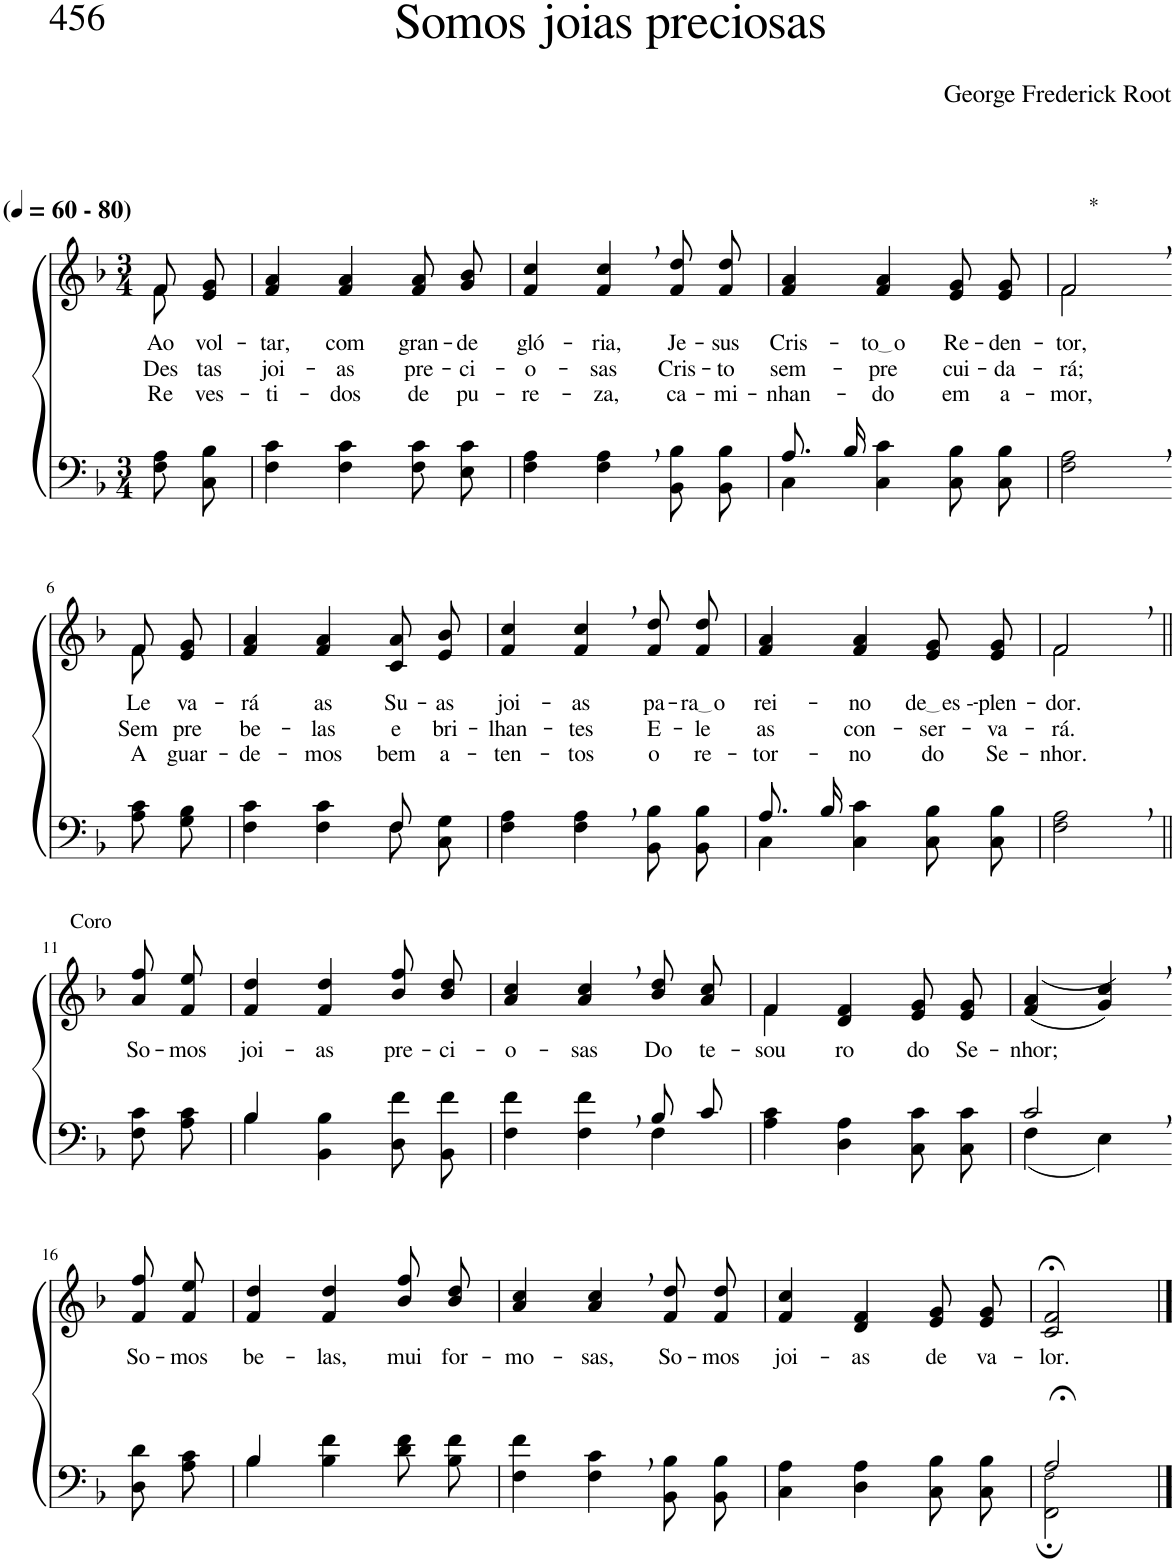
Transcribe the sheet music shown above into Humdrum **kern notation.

**kern	**kern	**text	**text	**text
*part2	*part1	*part1	*part1	*part1
*staff2	*staff1	*staff1	*staff1	*staff1
*I"Parte III e IV	*I"Parte I e II	*	*	*
*clefF4	*clefG2	*	*	*
*Trd1c2	*Trd1c2	*	*	*
*k[b-]	*k[b-]	*	*	*
*M3/4	*M3/4	*	*	*
*MM60	*MM60	*	*	*
=1	=1	=1	=1	=1
!	!LO:TX:a:B:t=(	!	!	!
!	!LO:TX:a:B:t=- 80)	!	!	!
!	!	!LO:LY:b	!LO:LY:b	!LO:LY:b
*	*^	*	*	*
8F\ 8A\L	8f\	8f/L	Ao	Des-	Re-
!	!	!	!LO:LY:b	!LO:LY:b	!LO:LY:b
8C\ 8B-\J	8ryy	8e/ 8g/J	vol-	-tas	-ves-
=2	=2	=2	=2	=2	=2
!	!	!	!LO:LY:b	!LO:LY:b	!LO:LY:b
*	*v	*v	*	*	*
4F\ 4c\	4f/ 4a/	-tar,	joi-	-ti-
!	!	!LO:LY:b	!LO:LY:b	!LO:LY:b
4F\ 4c\	4f/ 4a/	com	-as	-dos
!	!	!LO:LY:b	!LO:LY:b	!LO:LY:b
8F\ 8c\L	8f/ 8a/L	gran-	pre-	de
!	!	!LO:LY:b	!LO:LY:b	!LO:LY:b
8E\ 8c\J	8g/ 8b-/J	-de	-ci-	pu-
=3	=3	=3	=3	=3
!	!	!LO:LY:b	!LO:LY:b	!LO:LY:b
4F\ 4A\	4f/ 4cc/	gló-	-o-	-re-
!	!	!LO:LY:b	!LO:LY:b	!LO:LY:b
4F\, 4A\,	4f/, 4cc/,	-ria,	-sas	-za,
!	!	!LO:LY:b	!LO:LY:b	!LO:LY:b
8BB-\ 8B-\L	8f/ 8dd/L	Je-	Cris-	ca-
!	!	!LO:LY:b	!LO:LY:b	!LO:LY:b
8BB-\ 8B-\J	8f/ 8dd/J	-sus	-to	-mi-
=4	=4	=4	=4	=4
*^	*	*	*	*
!	!	!	!LO:LY:b	!LO:LY:b	!LO:LY:b
8.A/L	4C\	4f/ 4a/	Cris-	sem-	-nhan-
16B-/Jk	.	.	.	.	.
!	!	!	!LO:LY:b	!LO:LY:b	!LO:LY:b
4ryy	4C\ 4c\	4f/ 4a/	to o	-pre	-do
!	!	!	!LO:LY:b	!LO:LY:b	!LO:LY:b
4ryy	8C\ 8B-\L	8e/ 8g/L	Re-	cui-	em
!	!	!	!LO:LY:b	!LO:LY:b	!LO:LY:b
.	8C\ 8B-\J	8e/ 8g/J	-den-	-da-	a-
=5	=5	=5	=5	=5	=5
!	!	!LO:TX:a:t=*	!	!	!
!	!	!	!LO:LY:b	!LO:LY:b	!LO:LY:b
*v	*v	*^	*	*	*
2F\, 2A\,	2f,\	2f/	-tor,	-rá;	-mor,
!!LO:LB:g=z	!!
=6-	=6-	=6-	=6-	=6-	=6-
!	!	!	!LO:LY:b	!LO:LY:b	!LO:LY:b
8A\ 8c\L	8f\	8f/L	Le-	Sem-	A-
!	!	!	!LO:LY:b	!LO:LY:b	!LO:LY:b
8G\ 8B-\J	8ryy	8e/ 8g/J	-va-	-pre	-guar-
=7	=7	=7	=7	=7	=7
*^	*	*	*	*	*
!	!	!	!	!LO:LY:b	!LO:LY:b	!LO:LY:b
*	*	*v	*v	*	*	*
4F\ 4c\	2ryy	4f/ 4a/	-rá	be-	-de-
!	!	!	!LO:LY:b	!LO:LY:b	!LO:LY:b
4F\ 4c\	.	4f/ 4a/	as	-las	-mos
!	!	!	!LO:LY:b	!LO:LY:b	!LO:LY:b
8F\L	8F/	8c/ 8a/L	Su-	e	bem
!	!	!	!LO:LY:b	!LO:LY:b	!LO:LY:b
8C\ 8G\J	8ryy	8e/ 8b-/J	-as	bri-	a-
=8	=8	=8	=8	=8	=8
!	!	!	!LO:LY:b	!LO:LY:b	!LO:LY:b
*v	*v	*	*	*	*
4F\ 4A\	4f/ 4cc/	joi-	-lhan-	-ten-
!	!	!LO:LY:b	!LO:LY:b	!LO:LY:b
4F\, 4A\,	4f/, 4cc/,	-as	-tes	-tos
!	!	!LO:LY:b	!LO:LY:b	!LO:LY:b
8BB-\ 8B-\L	8f/ 8dd/L	pa-	E-	o
!	!	!LO:LY:b	!LO:LY:b	!LO:LY:b
8BB-\ 8B-\J	8f/ 8dd/J	ra o	-le	re-
=9	=9	=9	=9	=9
*^	*	*	*	*
!	!	!	!LO:LY:b	!LO:LY:b	!LO:LY:b
8.A/L	4C\	4f/ 4a/	rei-	as	-tor-
16B-/Jk	.	.	.	.	.
!	!	!	!LO:LY:b	!LO:LY:b	!LO:LY:b
4ryy	4C\ 4c\	4f/ 4a/	-no	con-	-no
!	!	!	!LO:LY:b	!LO:LY:b	!LO:LY:b
4ryy	8C\ 8B-\L	8e/ 8g/L	de es -	-ser-	do
!	!	!	!LO:LY:b	!LO:LY:b	!LO:LY:b
.	8C\ 8B-\J	8e/ 8g/J	-plen-	-va-	Se-
=10	=10	=10	=10	=10	=10
!	!	!	!LO:LY:b	!LO:LY:b	!LO:LY:b
*v	*v	*^	*	*	*
2F\, 2A\,	2f,\	2f/	-dor.	-rá.	-nhor.
!!LO:LB:g=z
=11||	=11||	=11||	=11||	=11||	=11||
!	!LO:TX:a:t=Coro	!	!	!	!
!	!	!	!LO:LY:b	!	!
*	*v	*v	*	*	*
8F\ 8c\L	8a\ 8ff\L	So-	.	.
!	!	!LO:LY:b	!	!
8A\ 8c\J	8f\ 8ee\J	-mos	.	.
=12	=12	=12	=12	=12
*^	*	*	*	*
!	!	!	!LO:LY:b	!	!
4B-/	4B-\	4f/ 4dd/	joi-	.	.
!	!	!	!LO:LY:b	!	!
2ryy	4BB-\ 4B-\	4f/ 4dd/	-as	.	.
!	!	!	!LO:LY:b	!	!
.	8D\ 8f\L	8b-\ 8ff\L	pre-	.	.
!	!	!	!LO:LY:b	!	!
.	8BB-\ 8f\J	8b-\ 8dd\J	-ci-	.	.
=13	=13	=13	=13	=13	=13
!	!	!	!LO:LY:b	!	!
2ryy	4F\ 4f\	4a/ 4cc/	-o-	.	.
!	!	!	!LO:LY:b	!	!
.	4F\ 4f\	4a/, 4cc/,	-sas	.	.
!	!	!	!LO:LY:b	!	!
8B-/L	4F\	8b-\ 8dd\L	Do	.	.
!	!	!	!LO:LY:b	!	!
8c/J	.	8a\ 8cc\J	te-	.	.
*v	*v	*	*	*	*
=14	=14	=14	=14	=14
!	!	!LO:LY:b	!	!
*	*^	*	*	*
4A\ 4c\	4f\	4f/	-sou-	.	.
!	!	!	!LO:LY:b	!	!
4D\ 4A\	2ryy	4d/ 4f/	-ro	.	.
!	!	!	!LO:LY:b	!	!
8C\ 8c\L	.	8e/ 8g/L	do	.	.
!	!	!	!LO:LY:b	!	!
8C\ 8c\J	.	8e/ 8g/J	Se-	.	.
=15	=15	=15	=15	=15	=15
*^	*	*	*	*	*
!	!	!	!	!LO:LY:b	!	!
*	*	*v	*v	*	*	*
2c,/	(4F\	((4f/ 4a/	-nhor;	.	.
.	4E\)	4g/, 4cc/,))	.	.	.
!!LO:LB:g=z
=16-	=16-	=16-	=16-	=16-	=16-
!	!	!	!LO:LY:b	!	!
*v	*v	*	*	*	*
8D\ 8d\L	8f\ 8ff\L	So-	.	.
!	!	!LO:LY:b	!	!
8A\ 8c\J	8f\ 8ee\J	-mos	.	.
=17	=17	=17	=17	=17
*^	*	*	*	*
!	!	!	!LO:LY:b	!	!
4B-\	4B-/	4f/ 4dd/	be-	.	.
!	!	!	!LO:LY:b	!	!
4B-\ 4f\	2ryy	4f/ 4dd/	-las,	.	.
!	!	!	!LO:LY:b	!	!
8d\ 8f\L	.	8b-\ 8ff\L	mui	.	.
!	!	!	!LO:LY:b	!	!
8B-\ 8f\J	.	8b-\ 8dd\J	for-	.	.
*v	*v	*	*	*	*
=18	=18	=18	=18	=18
!	!	!LO:LY:b	!	!
4F\ 4f\	4a/ 4cc/	-mo-	.	.
!	!	!LO:LY:b	!	!
4F\, 4c\,	4a/, 4cc/,	-sas,	.	.
!	!	!LO:LY:b	!	!
8BB-\ 8B-\L	8f/ 8dd/L	So-	.	.
!	!	!LO:LY:b	!	!
8BB-\ 8B-\J	8f/ 8dd/J	-mos	.	.
=19	=19	=19	=19	=19
!	!	!LO:LY:b	!	!
4C\ 4A\	4f/ 4cc/	joi-	.	.
!	!	!LO:LY:b	!	!
4D\ 4A\	4d/ 4f/	-as	.	.
!	!	!LO:LY:b	!	!
8C\ 8B-\L	8e/ 8g/L	de	.	.
!	!	!LO:LY:b	!	!
8C\ 8B-\J	8e/ 8g/J	va-	.	.
=20	=20	=20	=20	=20
*^	*	*	*	*
!	!	!	!LO:LY:b	!	!
2A;</	2FF\; 2F!\;	2c/;< 2f/;<	-lor.	.	.
*v	*v	*	*	*	*
==	==	==	==	==
*-	*-	*-	*-	*-
